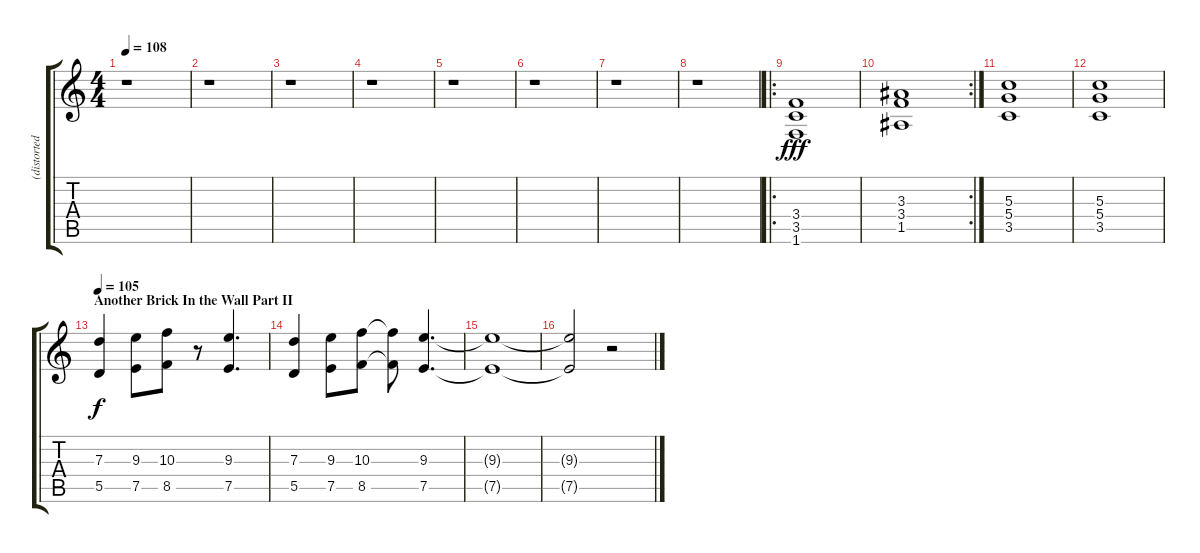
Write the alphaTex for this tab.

\track ("(distorted)" "(distorted") {instrument distortionguitar}
\staff {score tabs}
\tuning (E4 B3 G3 D3 A2 E2) {hide}
\ts (4 4)
\tempo 108
\clef g2
\ks c
r.1{dy fff} |
r.1 |
r.1 |
r.1 |
r.1 |
r.1 |
r.1 |
r.1 |
\ro
(3.4 3.5 1.6).1 |
\rc 2
(3.3 3.4 1.5).1 |
(5.3 5.4 3.5).1 |
(5.3 5.4 3.5).1 |
\section ("" "Another Brick In the Wall Part II")
\tempo 105
(7.3 5.5).4{dy f} (9.3 7.5).8 (10.3 8.5).8 r.8 (9.3 7.5).4{d} |
(7.3 5.5).4 (9.3 7.5).8 (10.3 8.5).8 (10.3{t} 8.5{t}).8 (9.3 7.5).4{d} |
(9.3{t} 7.5{t}).1 |
(9.3{t} 7.5{t}).2 r.2
